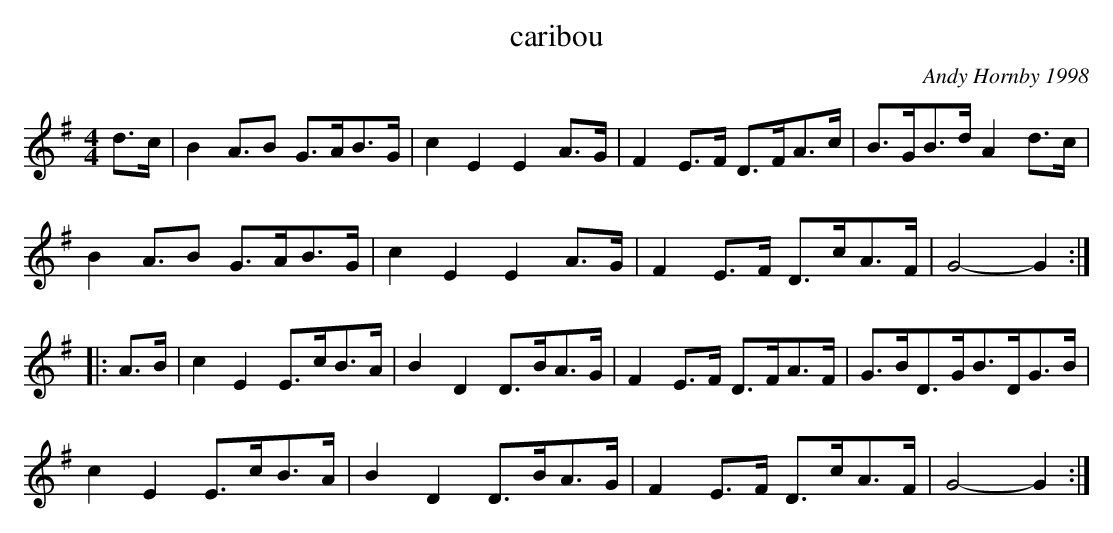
X:1
T:caribou
C:Andy Hornby 1998
L:1/8
M:4/4
K:G major
d3/2c/2|B2A3/2B G3/2A/2B3/2G/2|c2E2E2A3/2G/2|\
F2E3/2F/2 D3/2F/2A3/2c/2|B3/2G/2B3/2d/2 A2d3/2c/2|
B2A3/2B G3/2A/2B3/2G/2|c2E2E2A3/2G/2|F2E3/2F/2 D3/2c/2A3/2F/2|G4-G2:|
|:A3/2B/2|c2E2E3/2c/2B3/2A/2|B2D2D3/2B/2A3/2G/2|\
F2E3/2F/2 D3/2F/2A3/2F/2|G3/2B/2D3/2G/2\B3/2D/2G3/2B/2|
c2E2E3/2c/2B3/2A/2|B2D2D3/2B/2A3/2G/2|F2E3/2F/2 D3/2c/2A3/2F/2|G4-G2:|
